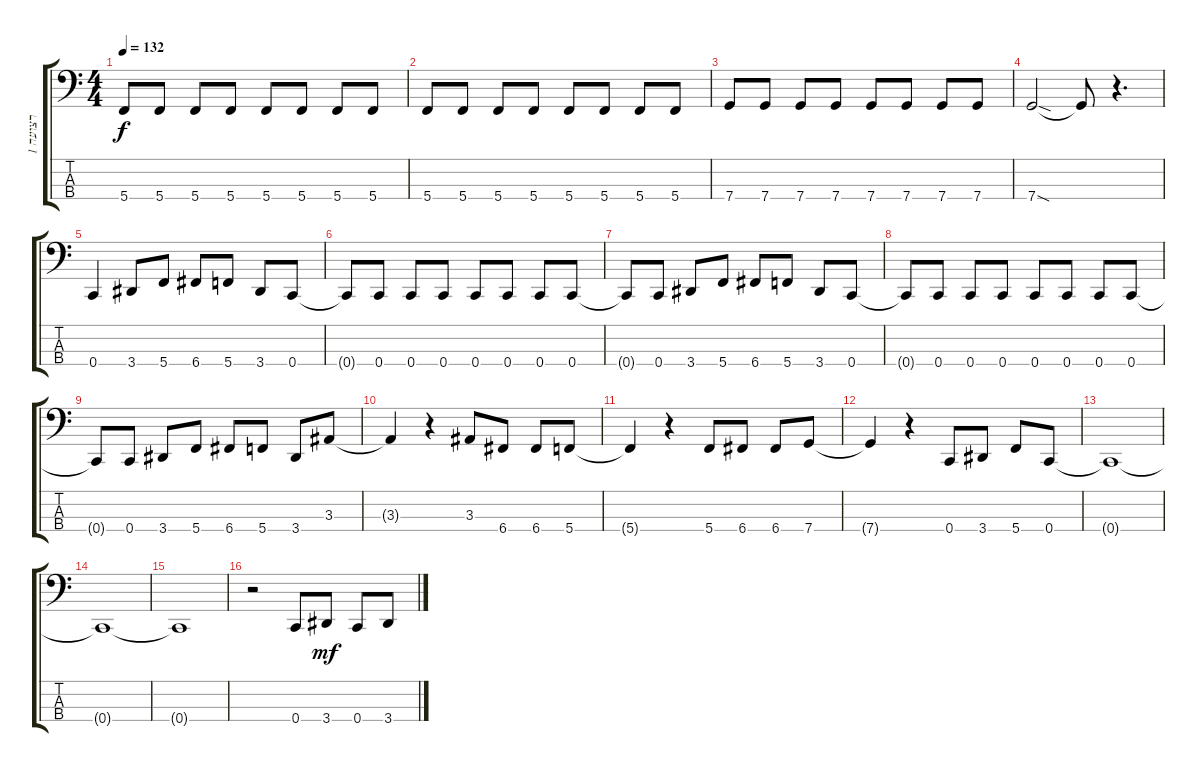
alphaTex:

\track ("רצועה 1" "רצועה 1") {instrument electricbassfinger}
\staff {score tabs}
\tuning (F2 C2 G1 C1) {hide}
\ts (4 4)
\tempo 132
\clef f4
\ks c
5.4.8{dy f} 5.4.8 5.4.8 5.4.8 5.4.8 5.4.8 5.4.8 5.4.8 |
5.4.8 5.4.8 5.4.8 5.4.8 5.4.8 5.4.8 5.4.8 5.4.8 |
7.4.8 7.4.8 7.4.8 7.4.8 7.4.8 7.4.8 7.4.8 7.4.8 |
7.4{sod}.2 7.4{t}.8 r.4{d} |
0.4.4 3.4.8 5.4.8 6.4.8 5.4.8 3.4.8 0.4.8 |
0.4{t}.8 0.4.8 0.4.8 0.4.8 0.4.8 0.4.8 0.4.8 0.4.8 |
0.4{t}.8 0.4.8 3.4.8 5.4.8 6.4.8 5.4.8 3.4.8 0.4.8 |
0.4{t}.8 0.4.8 0.4.8 0.4.8 0.4.8 0.4.8 0.4.8 0.4.8 |
0.4{t}.8 0.4.8 3.4.8 5.4.8 6.4.8 5.4.8 3.4.8 3.3.8 |
3.3{t}.4 r.4 3.3.8 6.4.8 6.4.8 5.4.8 |
5.4{t}.4 r.4 5.4.8 6.4.8 6.4.8 7.4.8 |
7.4{t}.4 r.4 0.4.8 3.4.8 5.4.8 0.4.8 |
0.4{t}.1 |
0.4{t}.1 |
0.4{t}.1 |
r.2 0.4.8 3.4.8{dy mf} 0.4.8 3.4.8
